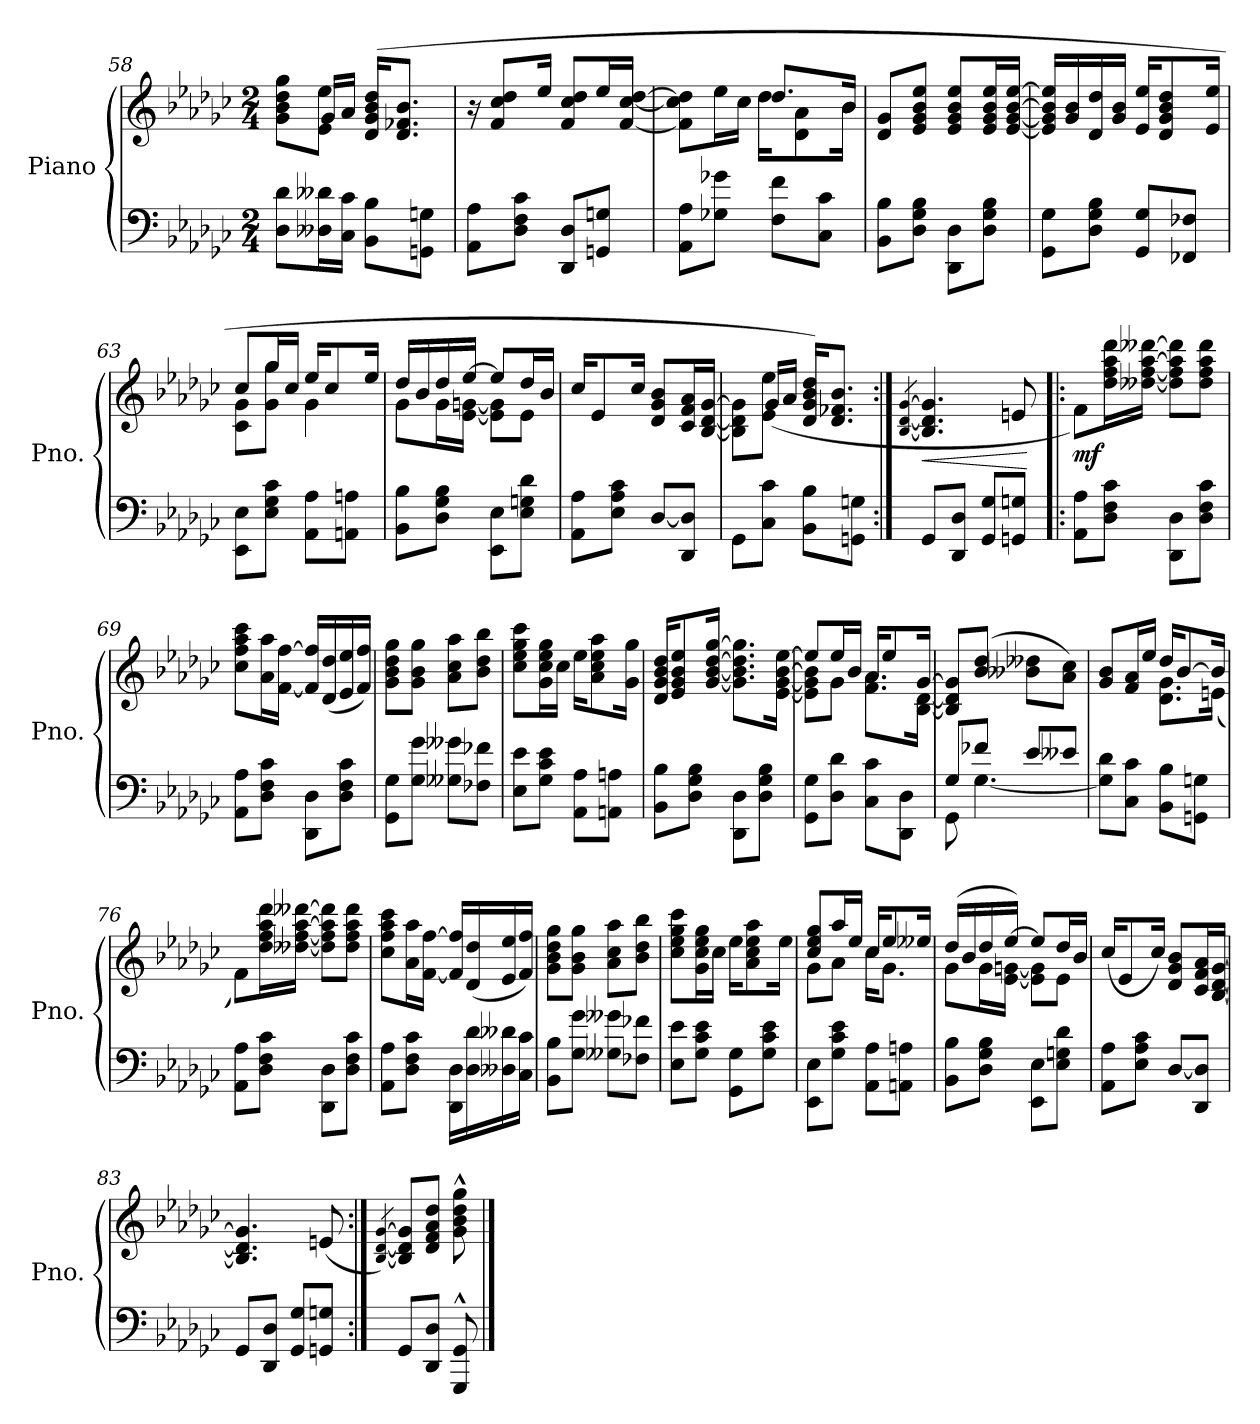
**kern	**kern	**dynam
*part1	*part1	*part1
*staff2	*staff1	*staff1/2
*I"Piano	*	*
*I'Pno.	*	*
*clefF4	*clefG2	*
*k[b-e-a-d-g-c-]	*k[b-e-a-d-g-c-]	*
*M2/4	*M2/4	*
=58	=58	=58
*	*^	*
8D-\ 8d-\L	8g-\ 8b-\ 8dd-\ 8gg-\L	8ryy	.
16D--X\ 16d--X\L	8e-\ 8ee-\J	(<16g-/LL	.
16C-\ 16c-\JJ	.	16a-/JJ	.
8BB-\ 8B-\L	(16d-/ 16g-/ 16b-/ 16dd-/KL	4ryy	.
.	8.d-/ 8.f-X/ 8.b-/J	.	.
8GGn\ 8Gn\J	.	.	.
*	*v	*v	*
!!LO:LB:g=z
=59	=59	=59
8AA-\ 8A-\L	16r	.
.	8f/ 8cc-/ 8dd-/L	.
8D-\ 8F\ 8c-\J	.	.
.	16ee-/Jk	.
8DD-/ 8D-/L	8f/ 8cc-/ 8dd-/L	.
8GGn/ 8Gn/J	16ee-/L	.
.	[16f/ [16cc-/ [16dd-/JJ	.
=60	=60	=60
*	*^	*
8AA-\ 8A-\L	8f\] 8cc-\] 8dd-\]L	4ryy	.
8G-X\ 8g-X\J	16ee-\L	.	.
.	16cc-\JJ	.	.
8F\ 8f\L	8.dd-/L	16dd-\KL	.
.	.	8d-\ 8a-\	.
8C-\ 8c-\J	.	.	.
.	16b-/Jk	16b-\Jk	.
*	*v	*v	*
=61	=61	=61
8BB-\ 8B-\L	8d-/ 8g-/L	.
8D-\ 8G-\ 8B-\J	8e-/ 8g-/ 8b-/ 8ee-/J	.
8DD-\ 8D-\L	8e-/ 8g-/ 8b-/ 8ee-/L	.
8D-\ 8G-\ 8B-\J	16e-/ 16g-/ 16b-/ 16ee-/L	.
.	[16e-/ [16g-/ [16b-/ [16ee-/JJ	.
=62	=62	=62
8GG-\ 8G-\L	16e-/] 16g-/] 16b-/] 16ee-/]LL	.
.	16g-/ 16b-/	.
8D-\ 8G-\ 8B-\J	16d-/ 16dd-/	.
.	16g-/ 16b-/JJ	.
8GG-/ 8G-/L	16e-/ 16ee-/KL	.
.	8d-/ 8g-/ 8b-/ 8dd-/	.
8FF-X/ 8F-X/J	.	.
.	16e-/ 16ee-/Jk	.
=63	=63	=63
*	*^	*
8EE-\ 8E-\L	8cc-/L	8c-\ 8g-\L	.
8E-\ 8G-\ 8c-\J	16gg-/L	8g-\ 8gg-\J	.
.	16cc-/JJ	.	.
8AA-\ 8A-\L	16ee-/KL	4g-\	.
.	8cc-/	.	.
8AAn\ 8An\J	.	.	.
.	16ee-/Jk	.	.
!!LO:LB:g=z	!!
=64	=64	=64	=64
8BB-\ 8B-\L	16dd-/LL	8g-\L	.
.	16b-/	.	.
8D-\ 8G-\ 8B-\J	16dd-/	16g-\L	.
.	[16ee-/JJ	[16e-\ [16gn\JJ	.
8EE-\ 8E-\L	8ee-/L]	8e-\] 8g\]L	.
8E-\ 8Gn\ 8d-\J	16dd-/L	8e-\J	.
.	16b-/JJ	.	.
*	*v	*v	*
=65	=65	=65
8AA-\ 8A-\L	16cc-/KL	.
.	8e-/	.
8E-\ 8A-\ 8c-\J	.	.
.	16cc-/Jk	.
[8D-/L	8d-/ 8g-/ 8b-/L	.
8DD-/ 8D-/]J	16c-/ 16f/ 16a-/L	.
.	[16B-/ [16d-/ [16g-/JJ	.
=66	=66	=66
*	*^	*
8GG-\L	8B-\] 8d-\] 8g-\]L	8ryy	.
8C-\ 8c-\J	8e-\ 8ee-\J	(>16g-/LL	.
.	.	16a-/JJ	.
8BB-\ 8B-\L	16d-/ 16g-/ 16b-/ 16dd-/KL)	4ryy	.
.	8.d-/ 8.f-X/ 8.b-/J	.	.
8GGn\ 8Gn\J	.	.	.
*	*v	*v	*
=67:|!	=67:|!	=67:|!
.	[4qB-/ [4qd-/ [4qg-/	.
!	!	!LO:HP:b
8GG-/L	4.B-/] 4.d-/] 4.g-/]	<
8DD-/ 8D-/J	.	.
8GG-/ 8G-/L	.	.
8GGn/ 8Gn/J	8en/	.
.	.	[
=68!|:	=68!|:	=68!|:
!	!	!LO:DY:b
8AA-\ 8A-\L	8f\L)	mf
8D-\ 8F\ 8c-\J	16dd-\ 16ff\ 16aa-\ 16ddd-\L	.
.	[16dd--X\ [16ff\ [16aa-\ [16ddd--X\JJ	.
8DD-\ 8D-\L	8dd--\] 8ff\] 8aa-\] 8ddd--\]L	.
8D-\ 8F\ 8c-\J	8dd--\ 8ff\ 8aa-\ 8ddd--\J	.
!!LO:LB:g=z
=69	=69	=69
8AA-\ 8A-\L	8cc-\ 8ff\ 8aa-\ 8ccc-\L	.
8D-\ 8F\ 8c-\J	16a-\ 16aa-\L	.
.	[16f\ [16ff\JJ	.
8DD-\ 8D-\L	16f/] 16ff/]LL	.
.	(<16d-/ 16dd-/	.
8D-\ 8F\ 8c-\J	16e-/ 16ee-/	.
.	16f/ 16ff/JJ)	.
=70	=70	=70
8GG-\ 8G-\L	8g-\ 8b-\ 8dd-\ 8gg-\L	.
8G-\ 8g-\J	8g-\ 8b-\ 8gg-\J	.
8G--X\ 8g--X\L	8a-\ 8cc-\ 8aa-\L	.
8F-X\ 8f-X\J	8b-\ 8dd-\ 8bb-\J	.
=71	=71	=71
8E-\ 8e-\L	8cc-\ 8ee-\ 8gg-\ 8ccc-\L	.
8G-\ 8c-\ 8e-\J	16g-\ 16cc-\ 16ee-\ 16gg-\L	.
.	16cc-\JJ	.
8AA-\ 8A-\L	16ee-\KL	.
.	8a-\ 8cc-\ 8ee-\ 8aa-\	.
8AAn\ 8An\J	.	.
.	16g-\ 16gg-\Jk	.
=72	=72	=72
8BB-\ 8B-\L	16d-/ 16g-/ 16b-/ 16dd-/KL	.
.	8e-/ 8g-/ 8b-/ 8ee-/	.
8D-\ 8G-\ 8B-\J	.	.
.	[16g-/ [16b-/ [16dd-/ [16gg-/Jk	.
8DD-\ 8D-\L	8.g-\] 8.b-\] 8.dd-\] 8.gg-\]L	.
8D-\ 8G-\ 8B-\J	.	.
.	[16e-\ [16g-\ [16b-\ [16ee-\Jk	.
=73	=73	=73
*	*^	*
8GG-\ 8G-\L	8ee-/L]	8e-\] 8g-\] 8b-\]L	.
8D-\ 8d-\J	16ee-/L	8g-\J	.
.	16b-/JJ	.	.
8C-\ 8c-\L	16a-/KL	8.f\ 8.a-\L	.
.	8ee-/	.	.
8DD-\ 8D-\J	.	.	.
.	[16g-/Jk	[16B-\ [16d-\Jk	.
*	*v	*v	*
!!LO:LB:g=z
=74	=74	=74
*^	*	*
8G-/L	8GG-\	8B-/] 8d-/] 8g-/]L	.
8f-X/J	[4.G-\	(>8b-/ 8dd-/J	.
8e-/L	.	8b--X\ 8dd--X\L	.
8e--X/J	.	8a-\ 8cc-\J)	.
*v	*v	*	*
=75	=75	=75
*	*^	*
8G-\] 8d-\L	8g-/ 8b-/L	4ryy	.
8C-\ 8c-\J	16f/ 16a-/L	.	.
.	16ee-/JJ	.	.
8BB-\ 8B-\L	16dd-/KL	8.d-\ 8.g-\L	.
.	[8b-/	.	.
8GGn\ 8Gn\J	.	.	.
.	16b-/Jk]	(<16en\Jk	.
*	*v	*v	*
=76	=76	=76
8AA-\ 8A-\L	8f\L)	.
8D-\ 8F\ 8c-\J	16dd-\ 16ff\ 16aa-\ 16ddd-\L	.
.	[16dd--X\ [16ff\ [16aa-\ [16ddd--X\JJ	.
8DD-\ 8D-\L	8dd--\] 8ff\] 8aa-\] 8ddd--\]L	.
8D-\ 8F\ 8c-\J	8dd--\ 8ff\ 8aa-\ 8ddd--\J	.
=77	=77	=77
8AA-\ 8A-\L	8cc-\ 8ff\ 8aa-\ 8ccc-\L	.
8D-\ 8F\ 8c-\J	16a-\ 16aa-\L	.
.	[16f\ [16ff\JJ	.
16DD-\ 16D-\LL	16f/] 16ff/]LL	.
16D-\ 16d-\	(<16d-/ 16dd-/	.
16D--X\ 16d--X\	16e-/ 16ee-/	.
16C-\ 16c-\JJ	16f/ 16ff/JJ)	.
=78	=78	=78
8BB-\ 8B-\L	8g-\ 8b-\ 8dd-\ 8gg-\L	.
8G-\ 8g-\J	8g-\ 8b-\ 8gg-\J	.
8G--X\ 8g--X\L	8a-\ 8cc-\ 8aa-\L	.
8F-X\ 8f-X\J	8b-\ 8dd-\ 8bb-\J	.
!!LO:LB:g=z
=79	=79	=79
8E-\ 8e-\L	8cc-\ 8ee-\ 8gg-\ 8ccc-\L	.
8G-\ 8c-\ 8e-\J	16g-\ 16cc-\ 16ee-\ 16gg-\L	.
.	16cc-\JJ	.
8GG-\ 8G-\L	16ee-\KL	.
.	8a-\ 8cc-\ 8ee-\ 8aa-\	.
8G-\ 8c-\ 8e-\J	.	.
.	16ee-\Jk	.
=80	=80	=80
*	*^	*
8EE-\ 8E-\L	8cc-/ 8ee-/ 8gg-/L	8g-\L	.
8G-\ 8c-\ 8e-\J	16aa-/L	8a-\J	.
.	16ee-/JJ	.	.
8AA-\ 8A-\L	16cc-/KL	16cc-\KL	.
.	8ee-/	8.g-\J	.
8AAn\ 8An\J	.	.	.
.	16ee--X/Jk	.	.
=81	=81	=81	=81
8BB-\ 8B-\L	(>16dd-/LL	8g-\L	.
.	16b-/	.	.
8D-\ 8G-\ 8B-\J	16dd-/	16g-\L	.
.	[16ee-/JJ)	[16e-\ [16gn\JJ	.
8EE-\ 8E-\L	8ee-/L]	8e-\] 8g\]L	.
8E-\ 8Gn\ 8d-\J	16dd-/L	8e-\J	.
.	16b-/JJ	.	.
*	*v	*v	*
=82	=82	=82
8AA-\ 8A-\L	(>16cc-/KL	.
.	8e-/	.
8E-\ 8A-\ 8c-\J	.	.
.	16cc-/Jk)	.
[8D-/L	8d-/ 8g-/ 8b-/L	.
8DD-/ 8D-/]J	16c-/ 16f/ 16a-/L	.
.	[16B-/ [16d-/ [16g-/JJ	.
=83	=83	=83
8GG-/L	4.B-/] 4.d-/] 4.g-/]	.
8DD-/ 8D-/J	.	.
8GG-/ 8G-/L	.	.
8GGn/ 8Gn/J	(<8en/	.
=84:|!	=84:|!	=84:|!
.	[4qB-/ [4qd-/ [4qg-/)	.
8GG-/L	8B-/] 8d-/] 8g-/]L	.
8DD-/ 8D-/J	8d-/ 8f/ 8a-/ 8dd-/J	.
8GGG-/^^ 8GG-/^^	8g-\^^ 8b-\^^ 8dd-\^^ 8gg-\^^	.
==	==	==
*-	*-	*-
